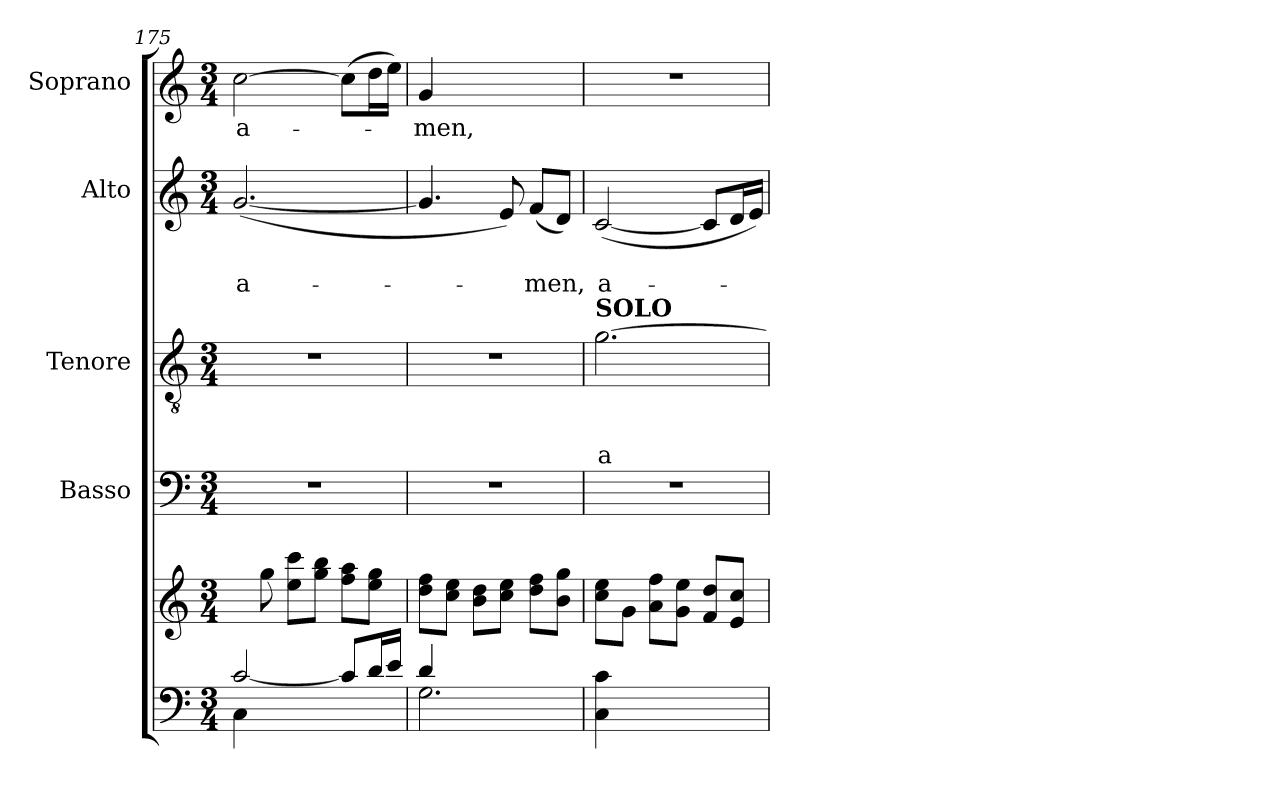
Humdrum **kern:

**kern	**kern	**kern	**kern	**text	**text	**text	**kern	**text	**text	**kern	**text
*part6	*part5	*part4	*part3	*part3	*part3	*part3	*part2	*part2	*part2	*part1	*part1
*staff6	*staff5	*staff4	*staff3	*staff3	*staff3	*staff3	*staff2	*staff2	*staff2	*staff1	*staff1
*	*	*I"Basso	*I"Tenore	*	*	*	*I"Alto	*	*	*I"Soprano	*
*clefF4	*clefG2	*clefF4	*clefGv2	*	*	*	*clefG2	*	*	*clefG2	*
*k[]	*k[]	*k[]	*k[]	*	*	*	*k[]	*	*	*k[]	*
*C:	*C:	*C:	*C:	*	*	*	*C:	*	*	*C:	*
*M3/4	*M3/4	*M3/4	*M3/4	*	*	*	*M3/4	*	*	*M3/4	*
=175	=175	=175	=175	=175	=175	=175	=175	=175	=175	=175	=175
*^	*	*	*	*	*	*	*	*	*	*	*
!	!	!	!	!	!	!	!	!	!	!LO:LY:b	!	!LO:LY:b
4C\	[<2c/	8ryy	2.r	2.r	.	.	.	(<[<2.g/	.	a-	[>2cc\	a-
.	.	8gg\	.	.	.	.	.	.	.	.	.	.
2ryy	.	8ee\ 8ccc\L	.	.	.	.	.	.	.	.	.	.
.	.	8gg\ 8bb\J	.	.	.	.	.	.	.	.	.	.
.	8c/L]	8ff\ 8aa\L	.	.	.	.	.	.	.	.	(>8cc\L]	.
.	16d/L	8ee\ 8gg\J	.	.	.	.	.	.	.	.	16dd\L	.
.	16e/JJ	.	.	.	.	.	.	.	.	.	16ee\JJ)	.
=176	=176	=176	=176	=176	=176	=176	=176	=176	=176	=176	=176	=176
!	!	!	!	!	!	!	!	!	!	!	!	!LO:LY:b
2.G\	4d/	8dd\ 8ff\L	2.r	2.r	.	.	.	4.g/]	.	.	4g/	-men,
.	.	8cc\ 8ee\J	.	.	.	.	.	.	.	.	.	.
.	2ryy	8b\ 8dd\L	.	.	.	.	.	.	.	.	2ryy	.
.	.	8cc\ 8ee\J	.	.	.	.	.	8e/)	.	.	.	.
!	!	!	!	!	!	!	!	!	!	!LO:LY:b	!	!
.	.	8dd\ 8ff\L	.	.	.	.	.	(<8f/L	.	-men,	.	.
.	.	8b\ 8gg\J	.	.	.	.	.	8d/J)	.	.	.	.
*v	*v	*	*	*	*	*	*	*	*	*	*	*
!!LO:LB:g=z
=177	=177	=177	=177	=177	=177	=177	=177	=177	=177	=177	=177
!	!	!	!LO:TX:a:B:t=SOLO	!	!	!	!	!	!	!	!
!	!	!	!	!	!	!LO:LY:b	!	!	!LO:LY:b	!	!
4C\ 4c\	8cc\ 8ee\L	2.r	[>2.g\	.	.	a-	(<[<2c/	.	a-	2.r	.
.	8g\J	.	.	.	.	.	.	.	.	.	.
2ryy	8a\ 8ff\L	.	.	.	.	.	.	.	.	.	.
.	8g\ 8ee\J	.	.	.	.	.	.	.	.	.	.
.	8f/ 8dd/L	.	.	.	.	.	8c/L]	.	.	.	.
.	8e/ 8cc/J	.	.	.	.	.	16d/L	.	.	.	.
.	.	.	.	.	.	.	16e/JJ)	.	.	.	.
=	=	=	=	=	=	=	=	=	=	=	=
*-	*-	*-	*-	*-	*-	*-	*-	*-	*-	*-	*-
